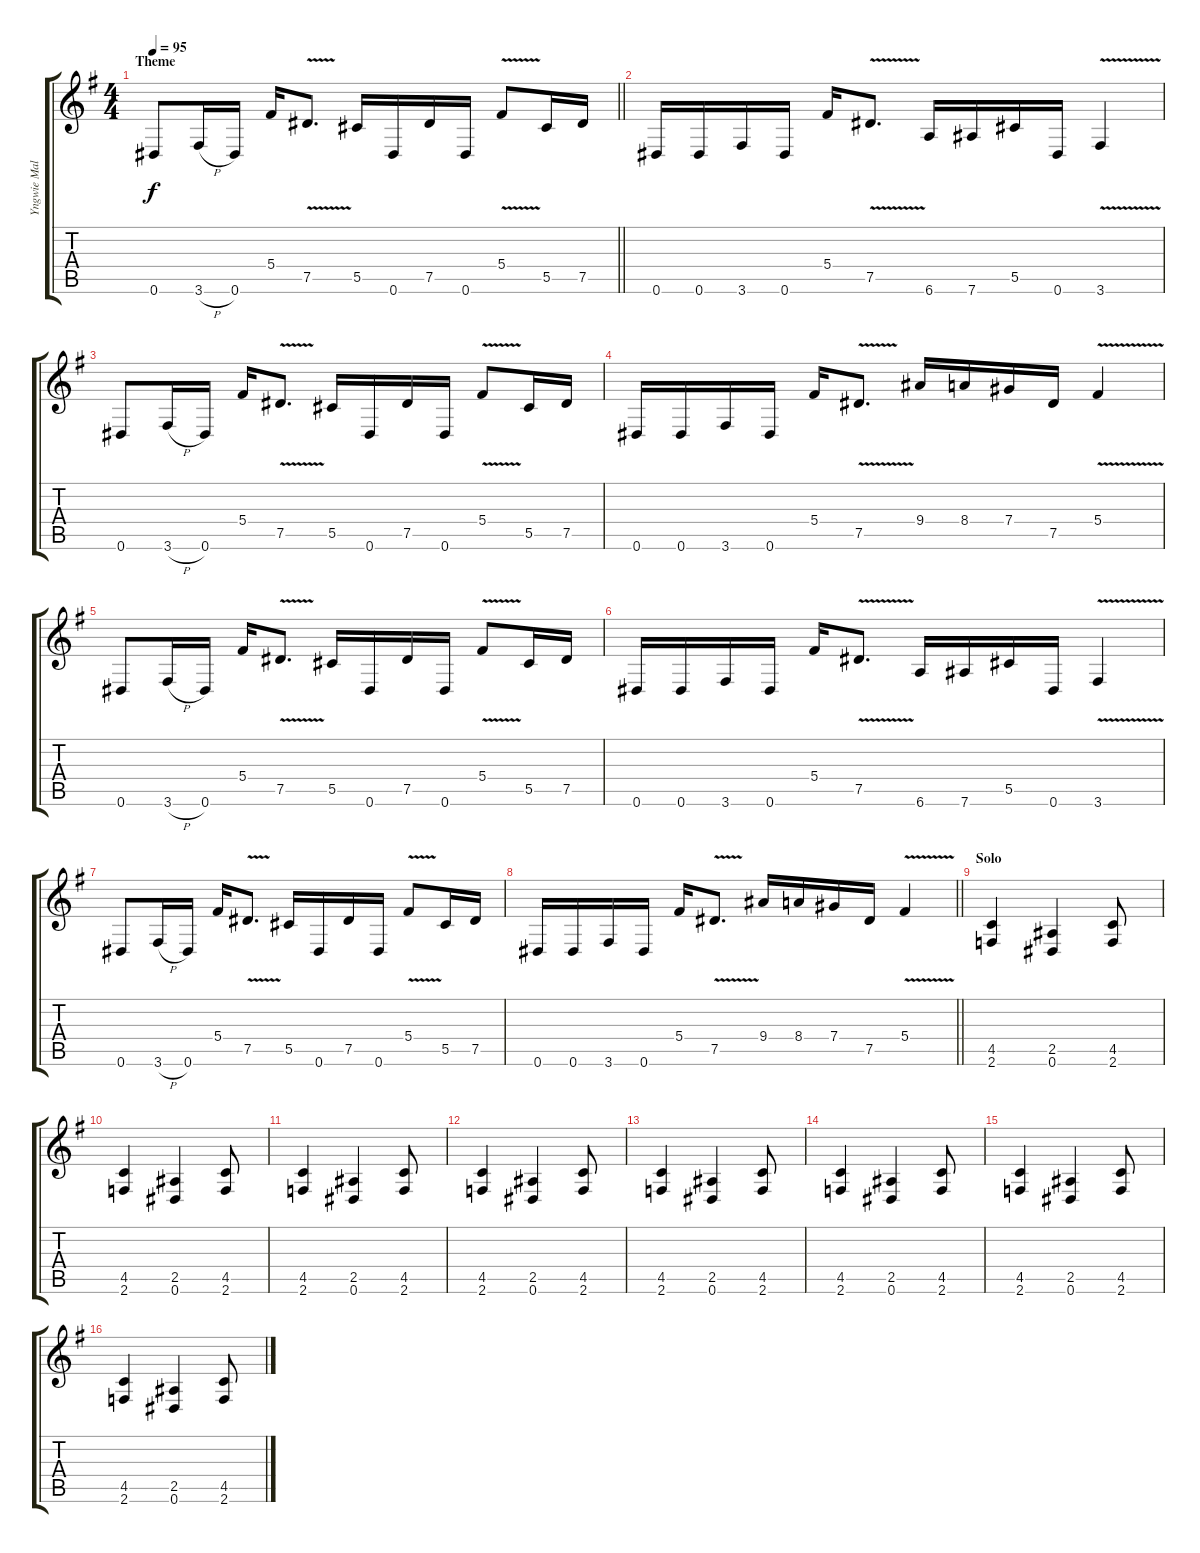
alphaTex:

\track ("Yngwie Malmsteen" "Yngwie Mal") {instrument overdrivenguitar}
\staff {score tabs}
\tuning (Eb4 Bb3 Gb3 Db3 Ab2 Eb2) {hide}
\ts (4 4)
\section ("" "Theme")
\tempo 95
\clef g2
\barLineRight lightlight
\ks g
0.6.8{dy f} 3.6{h}.16 0.6.16 5.4.16 7.5{v}.8{d} 5.5.16 0.6.16 7.5.16 0.6.16 5.4{v}.8 5.5.16 7.5.16 |
0.6.16 0.6.16 3.6.16 0.6.16 5.4.16 7.5{v}.8{d} 6.6.16 7.6.16 5.5.16 0.6.16 3.6{v}.4 |
0.6.8 3.6{h}.16 0.6.16 5.4.16 7.5{v}.8{d} 5.5.16 0.6.16 7.5.16 0.6.16 5.4{v}.8 5.5.16 7.5.16 |
0.6.16 0.6.16 3.6.16 0.6.16 5.4.16 7.5{v}.8{d} 9.4.16 8.4.16 7.4.16 7.5.16 5.4{v}.4 |
0.6.8 3.6{h}.16 0.6.16 5.4.16 7.5{v}.8{d} 5.5.16 0.6.16 7.5.16 0.6.16 5.4{v}.8 5.5.16 7.5.16 |
0.6.16 0.6.16 3.6.16 0.6.16 5.4.16 7.5{v}.8{d} 6.6.16 7.6.16 5.5.16 0.6.16 3.6{v}.4 |
0.6.8 3.6{h}.16 0.6.16 5.4.16 7.5{v}.8{d} 5.5.16 0.6.16 7.5.16 0.6.16 5.4{v}.8 5.5.16 7.5.16 |
\barLineRight lightlight
0.6.16 0.6.16 3.6.16 0.6.16 5.4.16 7.5{v}.8{d} 9.4.16 8.4.16 7.4.16 7.5.16 5.4{v}.4 |
\section ("" "Solo")
(4.5 2.6).4 (2.5 0.6).4 (4.5 2.6).8 |
(4.5 2.6).4 (2.5 0.6).4 (4.5 2.6).8 |
(4.5 2.6).4 (2.5 0.6).4 (4.5 2.6).8 |
(4.5 2.6).4 (2.5 0.6).4 (4.5 2.6).8 |
(4.5 2.6).4 (2.5 0.6).4 (4.5 2.6).8 |
(4.5 2.6).4 (2.5 0.6).4 (4.5 2.6).8 |
(4.5 2.6).4 (2.5 0.6).4 (4.5 2.6).8 |
(4.5 2.6).4 (2.5 0.6).4 (4.5 2.6).8
